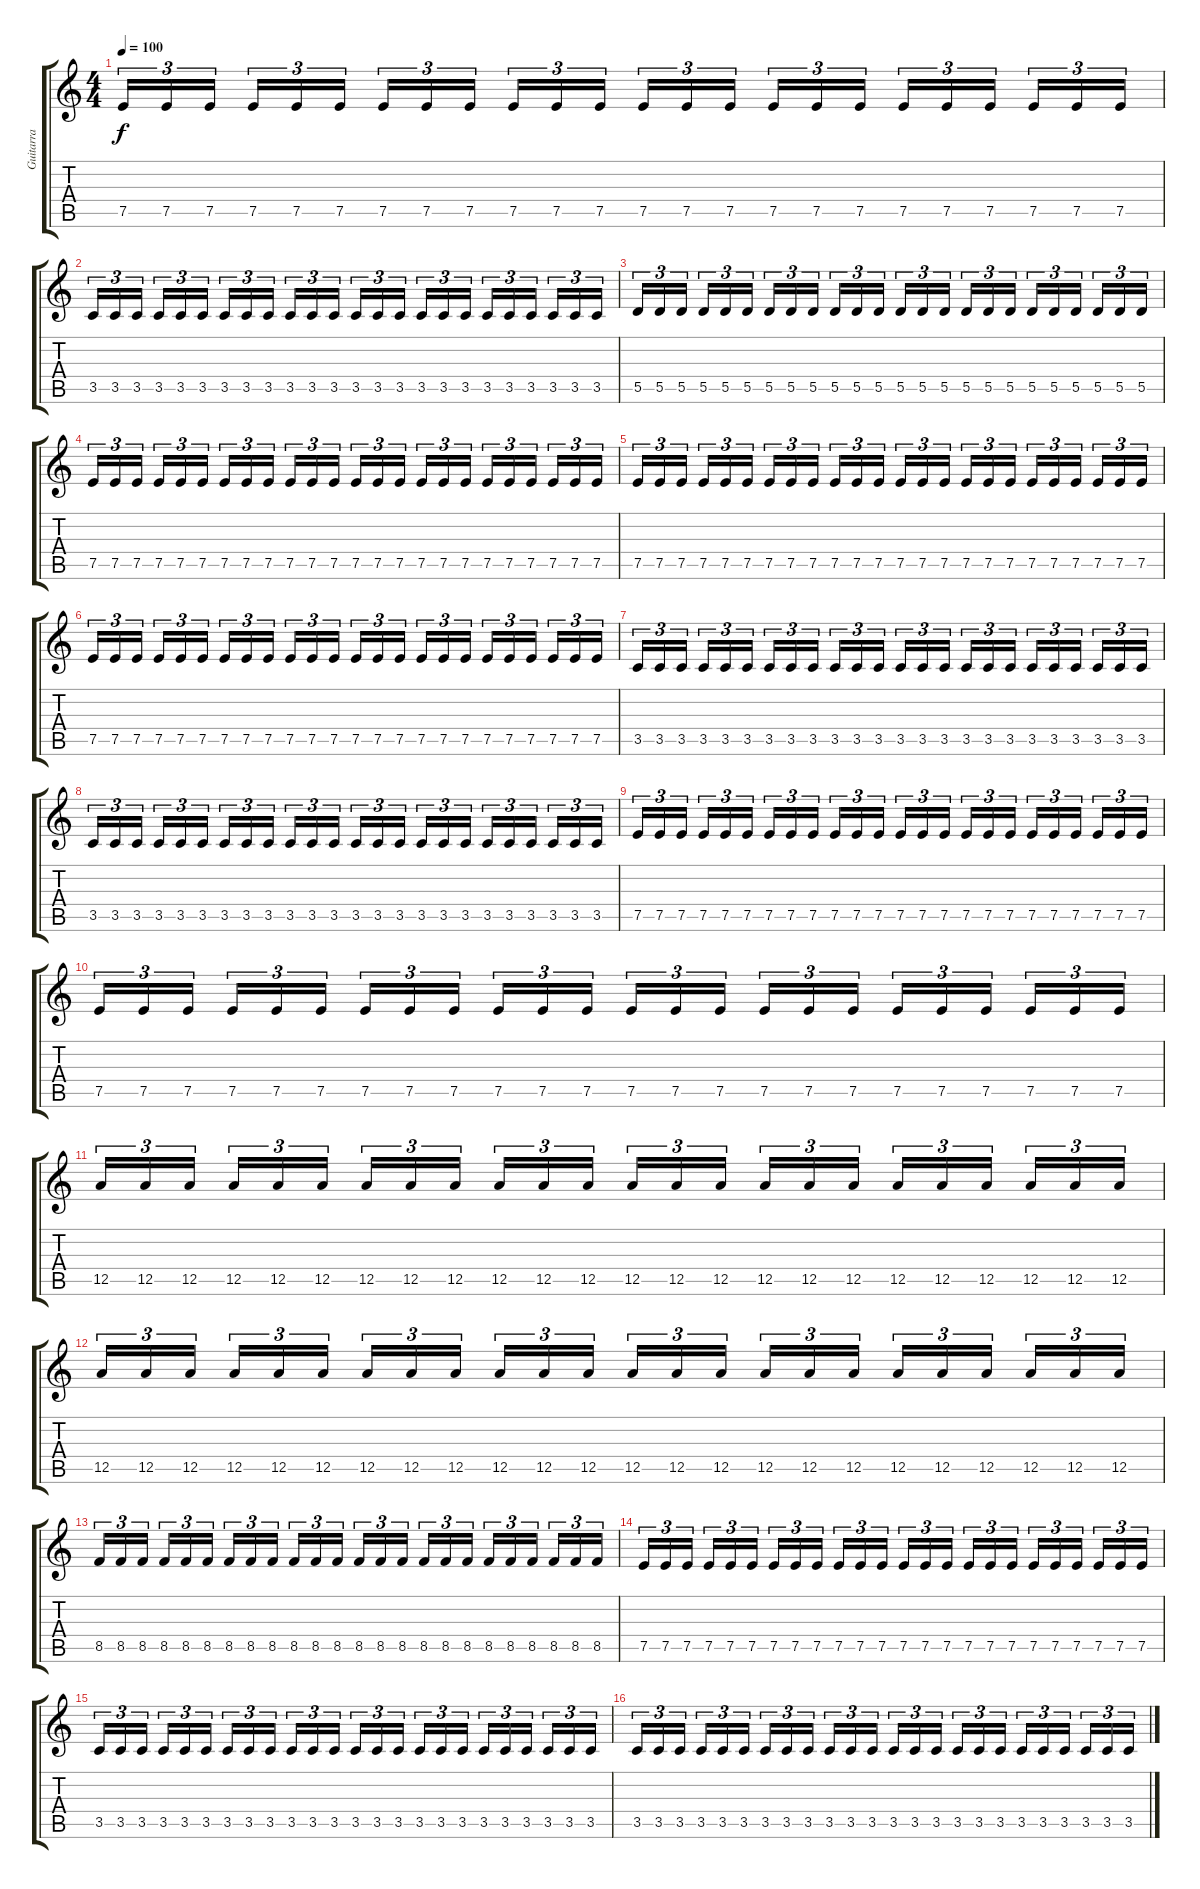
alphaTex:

\track ("Guitarra" "Guitarra") {instrument distortionguitar}
\staff {score tabs}
\tuning (E4 B3 G3 D3 A2 E2) {hide}
\ts (4 4)
\tempo 100
\clef g2
\ks c
7.5.16{tu (3 2) dy f} 7.5.16{tu (3 2)} 7.5.16{tu (3 2)} 7.5.16{tu (3 2)} 7.5.16{tu (3 2)} 7.5.16{tu (3 2)} 7.5.16{tu (3 2)} 7.5.16{tu (3 2)} 7.5.16{tu (3 2)} 7.5.16{tu (3 2)} 7.5.16{tu (3 2)} 7.5.16{tu (3 2)} 7.5.16{tu (3 2)} 7.5.16{tu (3 2)} 7.5.16{tu (3 2)} 7.5.16{tu (3 2)} 7.5.16{tu (3 2)} 7.5.16{tu (3 2)} 7.5.16{tu (3 2)} 7.5.16{tu (3 2)} 7.5.16{tu (3 2)} 7.5.16{tu (3 2)} 7.5.16{tu (3 2)} 7.5.16{tu (3 2)} |
3.5.16{tu (3 2)} 3.5.16{tu (3 2)} 3.5.16{tu (3 2)} 3.5.16{tu (3 2)} 3.5.16{tu (3 2)} 3.5.16{tu (3 2)} 3.5.16{tu (3 2)} 3.5.16{tu (3 2)} 3.5.16{tu (3 2)} 3.5.16{tu (3 2)} 3.5.16{tu (3 2)} 3.5.16{tu (3 2)} 3.5.16{tu (3 2)} 3.5.16{tu (3 2)} 3.5.16{tu (3 2)} 3.5.16{tu (3 2)} 3.5.16{tu (3 2)} 3.5.16{tu (3 2)} 3.5.16{tu (3 2)} 3.5.16{tu (3 2)} 3.5.16{tu (3 2)} 3.5.16{tu (3 2)} 3.5.16{tu (3 2)} 3.5.16{tu (3 2)} |
5.5.16{tu (3 2)} 5.5.16{tu (3 2)} 5.5.16{tu (3 2)} 5.5.16{tu (3 2)} 5.5.16{tu (3 2)} 5.5.16{tu (3 2)} 5.5.16{tu (3 2)} 5.5.16{tu (3 2)} 5.5.16{tu (3 2)} 5.5.16{tu (3 2)} 5.5.16{tu (3 2)} 5.5.16{tu (3 2)} 5.5.16{tu (3 2)} 5.5.16{tu (3 2)} 5.5.16{tu (3 2)} 5.5.16{tu (3 2)} 5.5.16{tu (3 2)} 5.5.16{tu (3 2)} 5.5.16{tu (3 2)} 5.5.16{tu (3 2)} 5.5.16{tu (3 2)} 5.5.16{tu (3 2)} 5.5.16{tu (3 2)} 5.5.16{tu (3 2)} |
7.5.16{tu (3 2)} 7.5.16{tu (3 2)} 7.5.16{tu (3 2)} 7.5.16{tu (3 2)} 7.5.16{tu (3 2)} 7.5.16{tu (3 2)} 7.5.16{tu (3 2)} 7.5.16{tu (3 2)} 7.5.16{tu (3 2)} 7.5.16{tu (3 2)} 7.5.16{tu (3 2)} 7.5.16{tu (3 2)} 7.5.16{tu (3 2)} 7.5.16{tu (3 2)} 7.5.16{tu (3 2)} 7.5.16{tu (3 2)} 7.5.16{tu (3 2)} 7.5.16{tu (3 2)} 7.5.16{tu (3 2)} 7.5.16{tu (3 2)} 7.5.16{tu (3 2)} 7.5.16{tu (3 2)} 7.5.16{tu (3 2)} 7.5.16{tu (3 2)} |
7.5.16{tu (3 2)} 7.5.16{tu (3 2)} 7.5.16{tu (3 2)} 7.5.16{tu (3 2)} 7.5.16{tu (3 2)} 7.5.16{tu (3 2)} 7.5.16{tu (3 2)} 7.5.16{tu (3 2)} 7.5.16{tu (3 2)} 7.5.16{tu (3 2)} 7.5.16{tu (3 2)} 7.5.16{tu (3 2)} 7.5.16{tu (3 2)} 7.5.16{tu (3 2)} 7.5.16{tu (3 2)} 7.5.16{tu (3 2)} 7.5.16{tu (3 2)} 7.5.16{tu (3 2)} 7.5.16{tu (3 2)} 7.5.16{tu (3 2)} 7.5.16{tu (3 2)} 7.5.16{tu (3 2)} 7.5.16{tu (3 2)} 7.5.16{tu (3 2)} |
7.5.16{tu (3 2)} 7.5.16{tu (3 2)} 7.5.16{tu (3 2)} 7.5.16{tu (3 2)} 7.5.16{tu (3 2)} 7.5.16{tu (3 2)} 7.5.16{tu (3 2)} 7.5.16{tu (3 2)} 7.5.16{tu (3 2)} 7.5.16{tu (3 2)} 7.5.16{tu (3 2)} 7.5.16{tu (3 2)} 7.5.16{tu (3 2)} 7.5.16{tu (3 2)} 7.5.16{tu (3 2)} 7.5.16{tu (3 2)} 7.5.16{tu (3 2)} 7.5.16{tu (3 2)} 7.5.16{tu (3 2)} 7.5.16{tu (3 2)} 7.5.16{tu (3 2)} 7.5.16{tu (3 2)} 7.5.16{tu (3 2)} 7.5.16{tu (3 2)} |
3.5.16{tu (3 2)} 3.5.16{tu (3 2)} 3.5.16{tu (3 2)} 3.5.16{tu (3 2)} 3.5.16{tu (3 2)} 3.5.16{tu (3 2)} 3.5.16{tu (3 2)} 3.5.16{tu (3 2)} 3.5.16{tu (3 2)} 3.5.16{tu (3 2)} 3.5.16{tu (3 2)} 3.5.16{tu (3 2)} 3.5.16{tu (3 2)} 3.5.16{tu (3 2)} 3.5.16{tu (3 2)} 3.5.16{tu (3 2)} 3.5.16{tu (3 2)} 3.5.16{tu (3 2)} 3.5.16{tu (3 2)} 3.5.16{tu (3 2)} 3.5.16{tu (3 2)} 3.5.16{tu (3 2)} 3.5.16{tu (3 2)} 3.5.16{tu (3 2)} |
3.5.16{tu (3 2)} 3.5.16{tu (3 2)} 3.5.16{tu (3 2)} 3.5.16{tu (3 2)} 3.5.16{tu (3 2)} 3.5.16{tu (3 2)} 3.5.16{tu (3 2)} 3.5.16{tu (3 2)} 3.5.16{tu (3 2)} 3.5.16{tu (3 2)} 3.5.16{tu (3 2)} 3.5.16{tu (3 2)} 3.5.16{tu (3 2)} 3.5.16{tu (3 2)} 3.5.16{tu (3 2)} 3.5.16{tu (3 2)} 3.5.16{tu (3 2)} 3.5.16{tu (3 2)} 3.5.16{tu (3 2)} 3.5.16{tu (3 2)} 3.5.16{tu (3 2)} 3.5.16{tu (3 2)} 3.5.16{tu (3 2)} 3.5.16{tu (3 2)} |
7.5.16{tu (3 2)} 7.5.16{tu (3 2)} 7.5.16{tu (3 2)} 7.5.16{tu (3 2)} 7.5.16{tu (3 2)} 7.5.16{tu (3 2)} 7.5.16{tu (3 2)} 7.5.16{tu (3 2)} 7.5.16{tu (3 2)} 7.5.16{tu (3 2)} 7.5.16{tu (3 2)} 7.5.16{tu (3 2)} 7.5.16{tu (3 2)} 7.5.16{tu (3 2)} 7.5.16{tu (3 2)} 7.5.16{tu (3 2)} 7.5.16{tu (3 2)} 7.5.16{tu (3 2)} 7.5.16{tu (3 2)} 7.5.16{tu (3 2)} 7.5.16{tu (3 2)} 7.5.16{tu (3 2)} 7.5.16{tu (3 2)} 7.5.16{tu (3 2)} |
7.5.16{tu (3 2)} 7.5.16{tu (3 2)} 7.5.16{tu (3 2)} 7.5.16{tu (3 2)} 7.5.16{tu (3 2)} 7.5.16{tu (3 2)} 7.5.16{tu (3 2)} 7.5.16{tu (3 2)} 7.5.16{tu (3 2)} 7.5.16{tu (3 2)} 7.5.16{tu (3 2)} 7.5.16{tu (3 2)} 7.5.16{tu (3 2)} 7.5.16{tu (3 2)} 7.5.16{tu (3 2)} 7.5.16{tu (3 2)} 7.5.16{tu (3 2)} 7.5.16{tu (3 2)} 7.5.16{tu (3 2)} 7.5.16{tu (3 2)} 7.5.16{tu (3 2)} 7.5.16{tu (3 2)} 7.5.16{tu (3 2)} 7.5.16{tu (3 2)} |
12.5.16{tu (3 2)} 12.5.16{tu (3 2)} 12.5.16{tu (3 2)} 12.5.16{tu (3 2)} 12.5.16{tu (3 2)} 12.5.16{tu (3 2)} 12.5.16{tu (3 2)} 12.5.16{tu (3 2)} 12.5.16{tu (3 2)} 12.5.16{tu (3 2)} 12.5.16{tu (3 2)} 12.5.16{tu (3 2)} 12.5.16{tu (3 2)} 12.5.16{tu (3 2)} 12.5.16{tu (3 2)} 12.5.16{tu (3 2)} 12.5.16{tu (3 2)} 12.5.16{tu (3 2)} 12.5.16{tu (3 2)} 12.5.16{tu (3 2)} 12.5.16{tu (3 2)} 12.5.16{tu (3 2)} 12.5.16{tu (3 2)} 12.5.16{tu (3 2)} |
12.5.16{tu (3 2)} 12.5.16{tu (3 2)} 12.5.16{tu (3 2)} 12.5.16{tu (3 2)} 12.5.16{tu (3 2)} 12.5.16{tu (3 2)} 12.5.16{tu (3 2)} 12.5.16{tu (3 2)} 12.5.16{tu (3 2)} 12.5.16{tu (3 2)} 12.5.16{tu (3 2)} 12.5.16{tu (3 2)} 12.5.16{tu (3 2)} 12.5.16{tu (3 2)} 12.5.16{tu (3 2)} 12.5.16{tu (3 2)} 12.5.16{tu (3 2)} 12.5.16{tu (3 2)} 12.5.16{tu (3 2)} 12.5.16{tu (3 2)} 12.5.16{tu (3 2)} 12.5.16{tu (3 2)} 12.5.16{tu (3 2)} 12.5.16{tu (3 2)} |
8.5.16{tu (3 2)} 8.5.16{tu (3 2)} 8.5.16{tu (3 2)} 8.5.16{tu (3 2)} 8.5.16{tu (3 2)} 8.5.16{tu (3 2)} 8.5.16{tu (3 2)} 8.5.16{tu (3 2)} 8.5.16{tu (3 2)} 8.5.16{tu (3 2)} 8.5.16{tu (3 2)} 8.5.16{tu (3 2)} 8.5.16{tu (3 2)} 8.5.16{tu (3 2)} 8.5.16{tu (3 2)} 8.5.16{tu (3 2)} 8.5.16{tu (3 2)} 8.5.16{tu (3 2)} 8.5.16{tu (3 2)} 8.5.16{tu (3 2)} 8.5.16{tu (3 2)} 8.5.16{tu (3 2)} 8.5.16{tu (3 2)} 8.5.16{tu (3 2)} |
7.5.16{tu (3 2)} 7.5.16{tu (3 2)} 7.5.16{tu (3 2)} 7.5.16{tu (3 2)} 7.5.16{tu (3 2)} 7.5.16{tu (3 2)} 7.5.16{tu (3 2)} 7.5.16{tu (3 2)} 7.5.16{tu (3 2)} 7.5.16{tu (3 2)} 7.5.16{tu (3 2)} 7.5.16{tu (3 2)} 7.5.16{tu (3 2)} 7.5.16{tu (3 2)} 7.5.16{tu (3 2)} 7.5.16{tu (3 2)} 7.5.16{tu (3 2)} 7.5.16{tu (3 2)} 7.5.16{tu (3 2)} 7.5.16{tu (3 2)} 7.5.16{tu (3 2)} 7.5.16{tu (3 2)} 7.5.16{tu (3 2)} 7.5.16{tu (3 2)} |
3.5.16{tu (3 2)} 3.5.16{tu (3 2)} 3.5.16{tu (3 2)} 3.5.16{tu (3 2)} 3.5.16{tu (3 2)} 3.5.16{tu (3 2)} 3.5.16{tu (3 2)} 3.5.16{tu (3 2)} 3.5.16{tu (3 2)} 3.5.16{tu (3 2)} 3.5.16{tu (3 2)} 3.5.16{tu (3 2)} 3.5.16{tu (3 2)} 3.5.16{tu (3 2)} 3.5.16{tu (3 2)} 3.5.16{tu (3 2)} 3.5.16{tu (3 2)} 3.5.16{tu (3 2)} 3.5.16{tu (3 2)} 3.5.16{tu (3 2)} 3.5.16{tu (3 2)} 3.5.16{tu (3 2)} 3.5.16{tu (3 2)} 3.5.16{tu (3 2)} |
3.5.16{tu (3 2)} 3.5.16{tu (3 2)} 3.5.16{tu (3 2)} 3.5.16{tu (3 2)} 3.5.16{tu (3 2)} 3.5.16{tu (3 2)} 3.5.16{tu (3 2)} 3.5.16{tu (3 2)} 3.5.16{tu (3 2)} 3.5.16{tu (3 2)} 3.5.16{tu (3 2)} 3.5.16{tu (3 2)} 3.5.16{tu (3 2)} 3.5.16{tu (3 2)} 3.5.16{tu (3 2)} 3.5.16{tu (3 2)} 3.5.16{tu (3 2)} 3.5.16{tu (3 2)} 3.5.16{tu (3 2)} 3.5.16{tu (3 2)} 3.5.16{tu (3 2)} 3.5.16{tu (3 2)} 3.5.16{tu (3 2)} 3.5.16{tu (3 2)}
